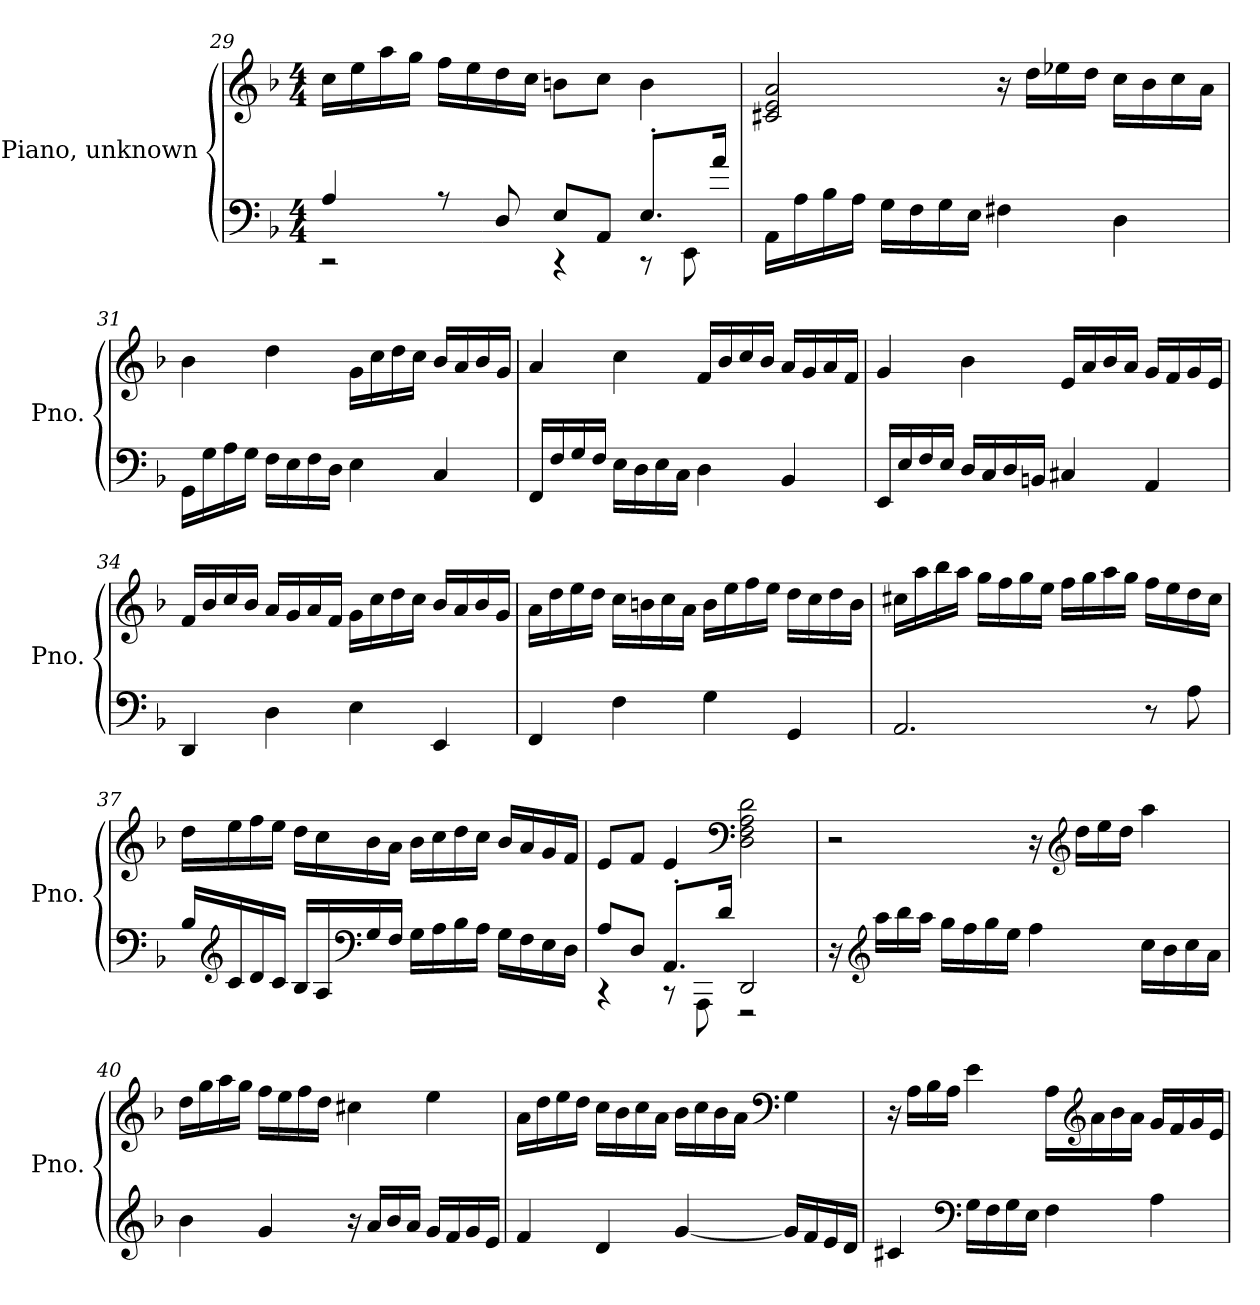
**kern	**kern
*part1	*part1
*staff2	*staff1
*I"Piano, unknown	*
*I'Pno.	*
*clefF4	*clefG2
*k[b-]	*k[b-]
*M4/4	*M4/4
=29	=29
*^	*
4A/	2r	16cc\LL
.	.	16ee\
.	.	16aa\
.	.	16gg\JJ
8r	.	16ff\LL
.	.	16ee\
8D/	.	16dd\
.	.	16cc\JJ
8E/L	4r	8bn\L
8AA/J	.	8cc\J
8.E'/L	8r	4b\
.	8EE\	.
16a/Jk	.	.
*v	*v	*
!!LO:LB:g=z
=30	=30
16AA\LL	2c#X/ 2e/ 2a/
16A\	.
16B-\	.
16A\JJ	.
16G\LL	.
16F\	.
16G\	.
16E\JJ	.
4F#X\	16r
.	16dd\LL
.	16ee-X\
.	16dd\JJ
4D\	16cc\LL
.	16b-\
.	16cc\
.	16a\JJ
=31	=31
16GG\LL	4b-\
16G\	.
16A\	.
16G\JJ	.
16F\LL	4dd\
16E\	.
16F\	.
16D\JJ	.
4E\	16g\LL
.	16cc\
.	16dd\
.	16cc\JJ
4C/	16b-/LL
.	16a/
.	16b-/
.	16g/JJ
!!LO:PB:g=z
=32	=32
16FF/LL	4a/
16F/	.
16G/	.
16F/JJ	.
16E\LL	4cc\
16D\	.
16E\	.
16C\JJ	.
4D\	16f/LL
.	16b-/
.	16cc/
.	16b-/JJ
4BB-/	16a/LL
.	16g/
.	16a/
.	16f/JJ
=33	=33
16EE/LL	4g/
16E/	.
16F/	.
16E/JJ	.
16D/LL	4b-\
16C/	.
16D/	.
16BBn/JJ	.
4C#X/	16e/LL
.	16a/
.	16b-/
.	16a/JJ
4AA/	16g/LL
.	16f/
.	16g/
.	16e/JJ
!!LO:LB:g=z
=34	=34
4DD/	16f/LL
.	16b-/
.	16cc/
.	16b-/JJ
4D\	16a/LL
.	16g/
.	16a/
.	16f/JJ
4E\	16g\LL
.	16cc\
.	16dd\
.	16cc\JJ
4EE/	16b-/LL
.	16a/
.	16b-/
.	16g/JJ
=35	=35
4FF/	16a\LL
.	16dd\
.	16ee\
.	16dd\JJ
4F\	16cc\LL
.	16bn\
.	16cc\
.	16a\JJ
4G\	16b\LL
.	16ee\
.	16ff\
.	16ee\JJ
4GG/	16dd\LL
.	16cc\
.	16dd\
.	16b\JJ
!!LO:LB:g=z
=36	=36
2.AA/	16cc#X\LL
.	16aa\
.	16bb-\
.	16aa\JJ
.	16gg\LL
.	16ff\
.	16gg\
.	16ee\JJ
.	16ff\LL
.	16gg\
.	16aa\
.	16gg\JJ
8r	16ff\LL
.	16ee\
8A\	16dd\
.	16cc#\JJ
=37	=37
16B-/LL	16dd\LL
*clefG2	*
16c/	16ee\
16d/	16ff\
16c/JJ	16ee\JJ
16B-/LL	16dd\LL
16A/	16cc\
*clefF4	*
16G/	16b-\
16F/JJ	16a\JJ
16G\LL	16b-\LL
16A\	16cc\
16B-\	16dd\
16A\JJ	16cc\JJ
16G\LL	16b-/LL
16F\	16a/
16E\	16g/
16D\JJ	16f/JJ
=38	=38
*^	*
8A/L	4r	8e/L
8D/J	.	8f/J
8.AA'/L	8r	4e/
.	8AAA\	.
16d/Jk	.	.
*	*	*clefF4
2DD/	2r	2D\ 2F\ 2A\ 2d\
*v	*v	*
!!LO:LB:g=z
=39	=39
16r	2r
*clefG2	*
16aa\LL	.
16bb-\	.
16aa\JJ	.
16gg\LL	.
16ff\	.
16gg\	.
16ee\JJ	.
4ff\	16r
*	*clefG2
.	16dd\LL
.	16ee\
.	16dd\JJ
16cc\LL	4aa\
16b-\	.
16cc\	.
16a\JJ	.
=40	=40
4b-\	16dd\LL
.	16gg\
.	16aa\
.	16gg\JJ
4g/	16ff\LL
.	16ee\
.	16ff\
.	16dd\JJ
16r	4cc#X\
16a/LL	.
16b-/	.
16a/JJ	.
16g/LL	4ee\
16f/	.
16g/	.
16e/JJ	.
!!LO:LB:g=z
=41	=41
4f/	16a\LL
.	16dd\
.	16ee\
.	16dd\JJ
4d/	16cc\LL
.	16b-\
.	16cc\
.	16a\JJ
[4g/	16b-\LL
.	16cc\
.	16b-\
.	16a\JJ
*	*clefF4
16g/LL]	4G\
16f/	.
16e/	.
16d/JJ	.
=42	=42
4c#X/	16r
.	16A\LL
.	16B-\
.	16A\JJ
*clefF4	*
16G\LL	4e\
16F\	.
16G\	.
16E\JJ	.
4F\	16A\LL
*	*clefG2
.	16a\
.	16b-\
.	16a\JJ
4A\	16g/LL
.	16f/
.	16g/
.	16e/JJ
=	=
*-	*-
